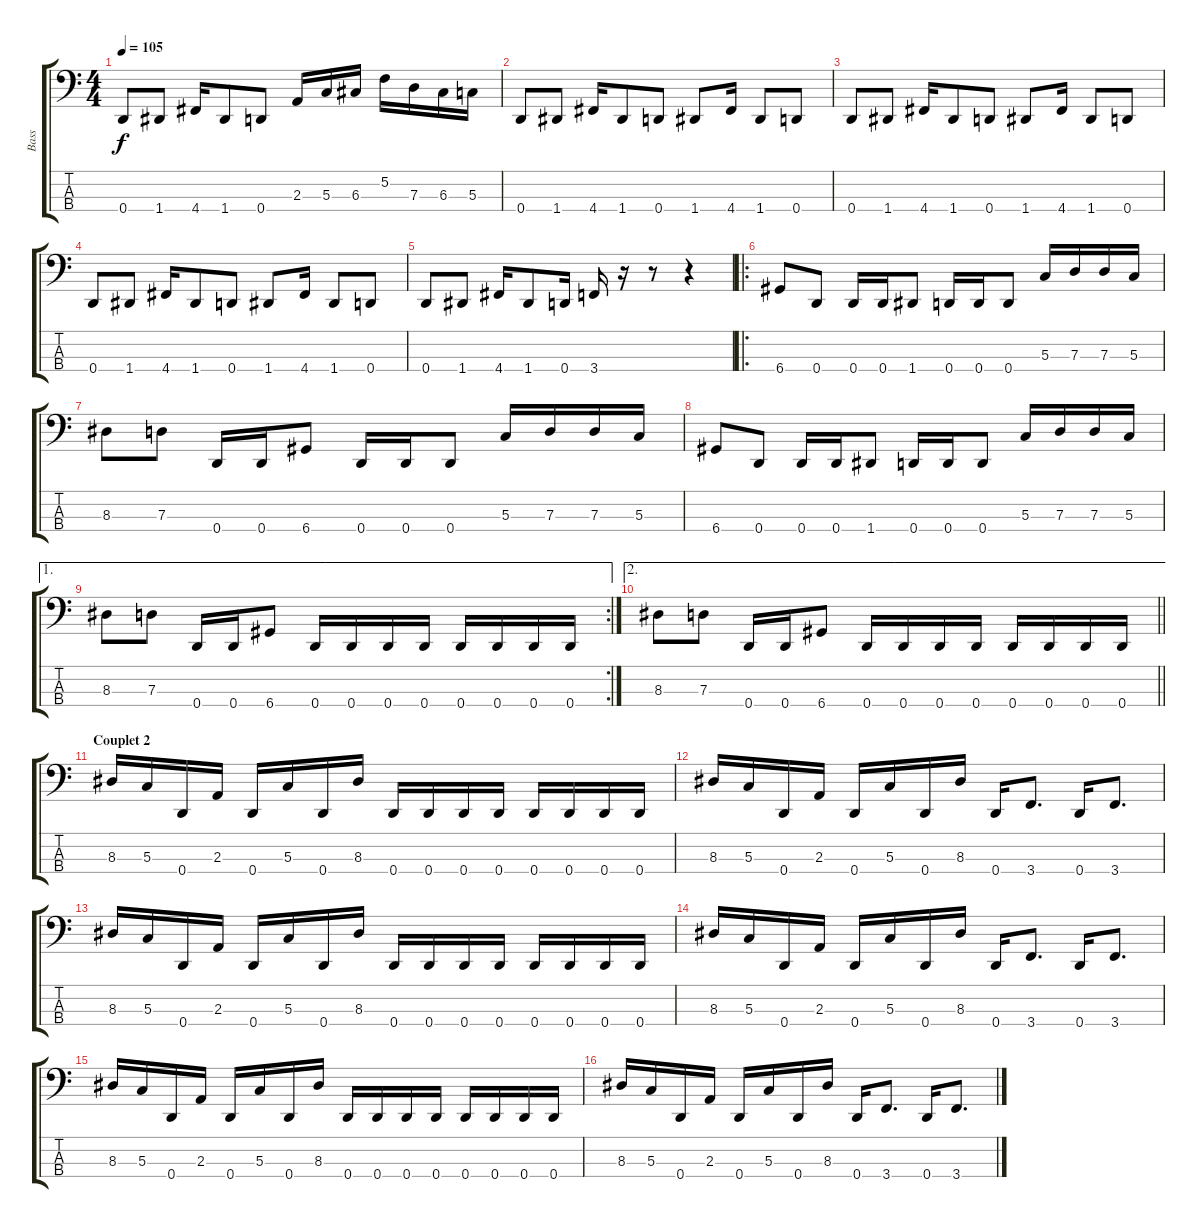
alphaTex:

\track ("Bass" "Bass") {instrument electricbassfinger}
\staff {score tabs}
\tuning (F2 C2 G1 D1) {hide}
\ts (4 4)
\tempo 105
\clef f4
\ks c
0.4.8{dy f} 1.4.8 4.4.16 1.4.8 0.4.8 2.3.16 5.3.16 6.3.16 5.2.16 7.3.16 6.3.16 5.3.16 |
0.4.8 1.4.8 4.4.16 1.4.8 0.4.8 1.4.8 4.4.16 1.4.8 0.4.8 |
0.4.8 1.4.8 4.4.16 1.4.8 0.4.8 1.4.8 4.4.16 1.4.8 0.4.8 |
0.4.8 1.4.8 4.4.16 1.4.8 0.4.8 1.4.8 4.4.16 1.4.8 0.4.8 |
0.4.8 1.4.8 4.4.16 1.4.8 0.4.16 3.4.16 r.16 r.8 r.4 |
\ro
6.4.8 0.4.8 0.4.16 0.4.16 1.4.8 0.4.16 0.4.16 0.4.8 5.3.16 7.3.16 7.3.16 5.3.16 |
8.3.8 7.3.8 0.4.16 0.4.16 6.4.8 0.4.16 0.4.16 0.4.8 5.3.16 7.3.16 7.3.16 5.3.16 |
6.4.8 0.4.8 0.4.16 0.4.16 1.4.8 0.4.16 0.4.16 0.4.8 5.3.16 7.3.16 7.3.16 5.3.16 |
\ae 1
\rc 2
8.3.8 7.3.8 0.4.16 0.4.16 6.4.8 0.4.16 0.4.16 0.4.16 0.4.16 0.4.16 0.4.16 0.4.16 0.4.16 |
\ae 2
\barLineRight lightlight
8.3.8 7.3.8 0.4.16 0.4.16 6.4.8 0.4.16 0.4.16 0.4.16 0.4.16 0.4.16 0.4.16 0.4.16 0.4.16 |
\section ("" "Couplet 2")
8.3.16 5.3.16 0.4.16 2.3.16 0.4.16 5.3.16 0.4.16 8.3.16 0.4.16 0.4.16 0.4.16 0.4.16 0.4.16 0.4.16 0.4.16 0.4.16 |
8.3.16 5.3.16 0.4.16 2.3.16 0.4.16 5.3.16 0.4.16 8.3.16 0.4.16 3.4.8{d} 0.4.16 3.4.8{d} |
8.3.16 5.3.16 0.4.16 2.3.16 0.4.16 5.3.16 0.4.16 8.3.16 0.4.16 0.4.16 0.4.16 0.4.16 0.4.16 0.4.16 0.4.16 0.4.16 |
8.3.16 5.3.16 0.4.16 2.3.16 0.4.16 5.3.16 0.4.16 8.3.16 0.4.16 3.4.8{d} 0.4.16 3.4.8{d} |
8.3.16 5.3.16 0.4.16 2.3.16 0.4.16 5.3.16 0.4.16 8.3.16 0.4.16 0.4.16 0.4.16 0.4.16 0.4.16 0.4.16 0.4.16 0.4.16 |
8.3.16 5.3.16 0.4.16 2.3.16 0.4.16 5.3.16 0.4.16 8.3.16 0.4.16 3.4.8{d} 0.4.16 3.4.8{d}
